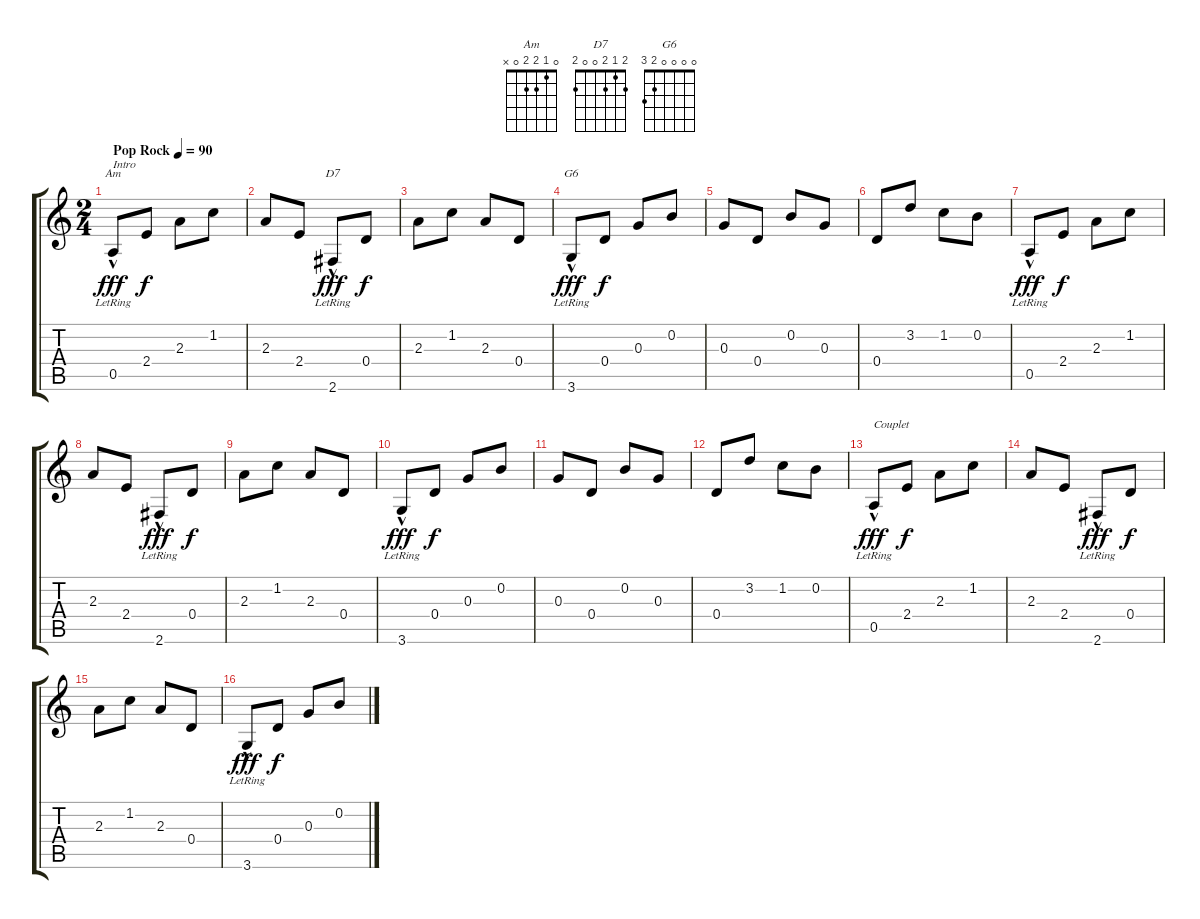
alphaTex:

\track "" {instrument acousticguitarsteel}
\staff {score tabs}
\tuning (E4 B3 G3 D3 A2 E2) {hide}
\chord ("Am" 0 1 2 2 0 x)
\chord ("D7" 2 1 2 0 0 2)
\chord ("G6" 0 0 0 0 2 3)
\ts (2 4)
\tempo (90 "Pop Rock")
\clef g2
\ks c
0.5{hac lr}.8{ch "Am" txt "Intro" dy fff instrument acousticguitarsteel} 2.4.8{dy f} 2.3.8 1.2.8 |
2.3.8 2.4.8 2.6{hac lr}.8{ch "D7" dy fff} 0.4.8{dy f} |
2.3.8 1.2.8 2.3.8 0.4.8 |
3.6{hac lr}.8{ch "G6" dy fff} 0.4.8{dy f} 0.3.8 0.2.8 |
0.3.8 0.4.8 0.2.8 0.3.8 |
0.4.8 3.2.8 1.2.8 0.2.8 |
0.5{hac lr}.8{dy fff} 2.4.8{dy f} 2.3.8 1.2.8 |
2.3.8 2.4.8 2.6{hac lr}.8{dy fff} 0.4.8{dy f} |
2.3.8 1.2.8 2.3.8 0.4.8 |
3.6{hac lr}.8{dy fff} 0.4.8{dy f} 0.3.8 0.2.8 |
0.3.8 0.4.8 0.2.8 0.3.8 |
0.4.8 3.2.8 1.2.8 0.2.8 |
0.5{hac lr}.8{txt "Couplet" dy fff} 2.4.8{dy f} 2.3.8 1.2.8 |
2.3.8 2.4.8 2.6{hac lr}.8{dy fff} 0.4.8{dy f} |
2.3.8 1.2.8 2.3.8 0.4.8 |
3.6{hac lr}.8{dy fff} 0.4.8{dy f} 0.3.8 0.2.8
